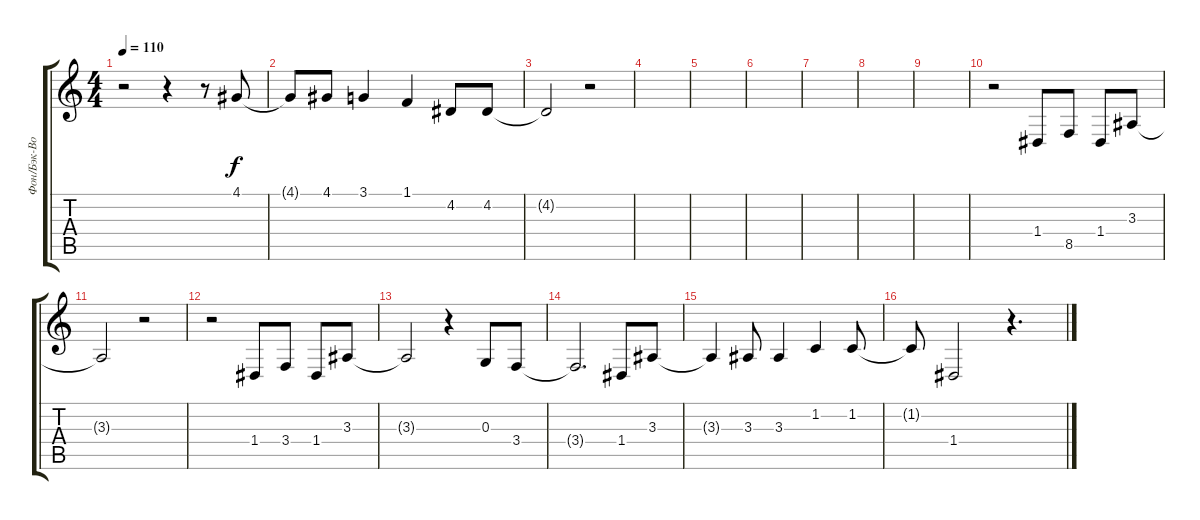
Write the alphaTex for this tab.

\track ("Фон/Бэк-Вокал" "Фон/Бэк-Во") {instrument lead3calliope}
\staff {score tabs}
\tuning (E4 B3 G3 D3 A2 E2) {hide}
\ts (4 4)
\tempo 110
\clef g2
\ks c
r.2{dy f} r.4 r.8 4.1.8 |
4.1{t}.8 4.1.8 3.1.4 1.1.4 4.2.8 4.2.8 |
4.2{t}.2 r.2 |
|
|
|
|
|
|
r.2 1.4.8 8.5.8 1.4.8 3.3.8 |
3.3{t}.2 r.2 |
r.2 1.4.8 3.4.8 1.4.8 3.3.8 |
3.3{t}.2 r.4 0.3.8 3.4.8 |
3.4{t}.2{d} 1.4.8 3.3.8 |
3.3{t}.4 3.3.8 3.3.4 1.2.4 1.2.8 |
1.2{t}.8 1.4.2 r.4{d}
